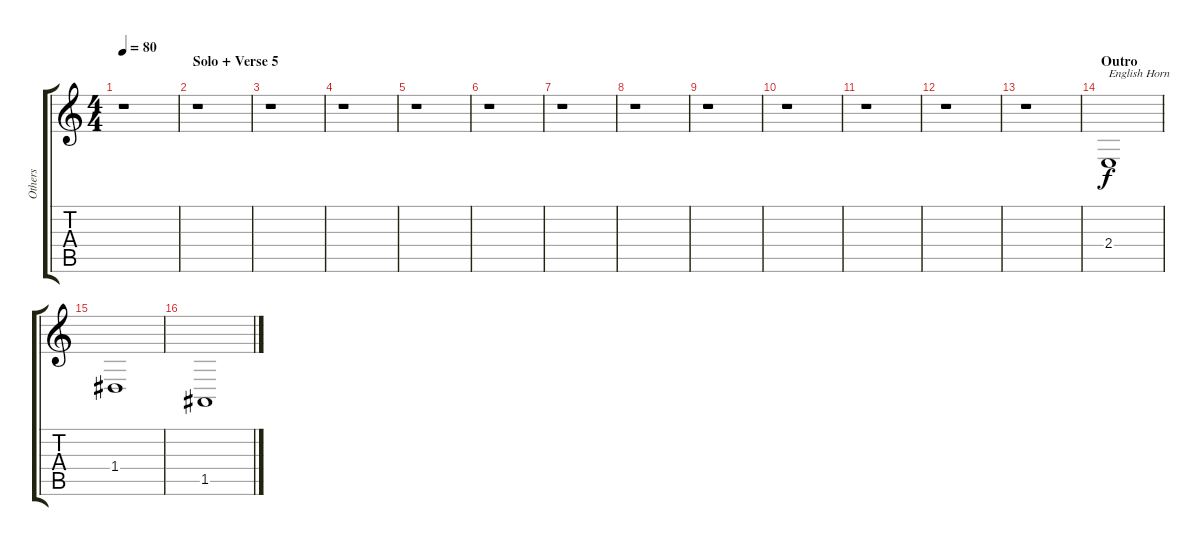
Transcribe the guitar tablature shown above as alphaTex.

\track ("Others" "Others") {instrument stringensemble1}
\staff {score tabs}
\tuning (E4 B3 G3 D3 A2 E2) {hide}
\ts (4 4)
\tempo 80
\clef g2
\ks c
r.1{dy fff} |
\section ("" "Solo + Verse 5")
r.1 |
r.1 |
r.1 |
r.1 |
r.1 |
r.1 |
r.1 |
r.1 |
r.1 |
r.1 |
r.1 |
r.1 |
\section ("" "Outro")
2.4.1{txt "English Horn" dy f instrument englishhorn} |
1.4.1 |
1.5.1
